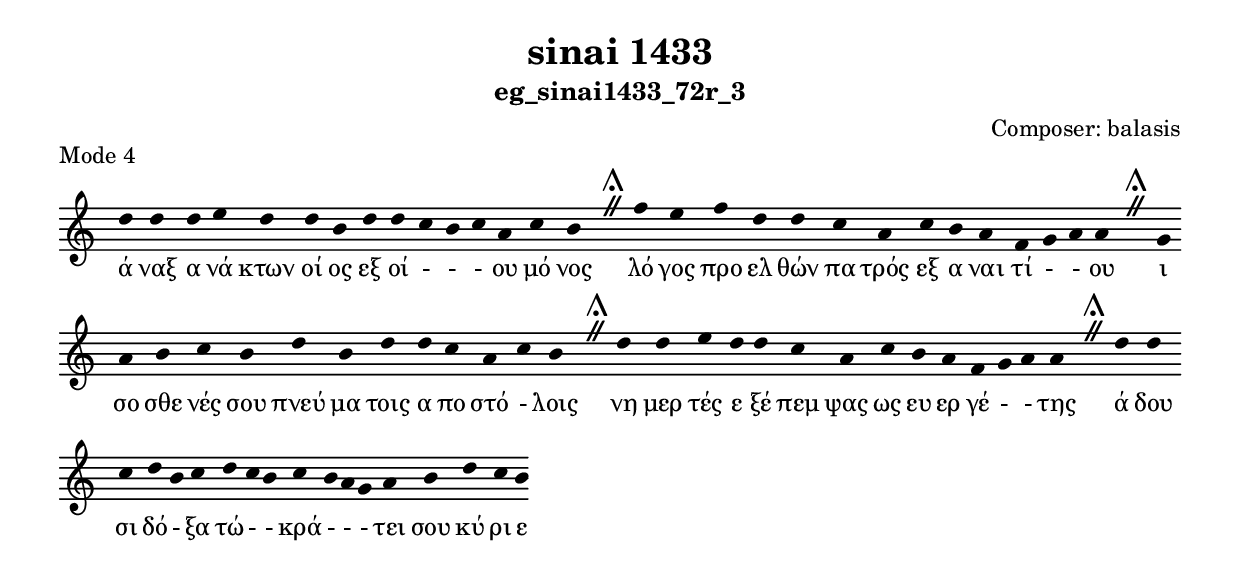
\include "gregorian.ly"

	\header {
 	  title = "sinai 1433"
	  subtitle = "eg_sinai1433_72r_3"
	  composer = "Composer: balasis"
	  piece = "Mode 4"
	}

	chant = {
	  d''4 d''4 d''4 e''4 d''4 d''4 b'4 d''4 d''4 c''4 b'4 c''4 a'4 c''4 b'4 \divisioMaior
 f''4 e''4 f''4 d''4 d''4 c''4 a'4 c''4 b'4 a'4 f'4 g'4 a'4 a'4 \divisioMaior
 g'4 a'4 b'4 c''4 b'4 d''4 b'4 d''4 d''4 c''4 a'4 c''4 b'4 \divisioMaior
 d''4 d''4 e''4 d''4 d''4 c''4 a'4 c''4 b'4 a'4 f'4 g'4 a'4 a'4 \divisioMaior
 d''4 d''4 c''4 d''4 b'4 c''4 d''4 c''4 b'4 c''4 b'4 a'4 g'4 a'4 b'4 d''4 c''4 b'4\finalis
	}

	verba = \lyricmode {ά ναξ α νά κτων οί ος εξ οί -  -  - ου μό νος 
λό γος προ ελ θών πα τρός εξ α ναι τί -  - ου 
ι σο σθε νές σου πνεύ μα τοις α πο στό - λοις 
νη μερ τές ε ξέ πεμ ψας ως ευ ερ γέ -  - της 
ά δου σι δό - ξα τώ -  - κρά -  -  - τει σου κύ ρι ε 
	}


	\score {
	  \new Staff <<
	  \new Voice = "melody" \chant
	  \new Lyrics = "one" \lyricsto melody \verba
	  >>
	  \layout {
	    \context {
	      \Staff
	      \remove "Time_signature_engraver"
	      \remove "Bar_engraver"
	    }
	    \context {
	      \Voice
	      \remove "Stem_engraver"
	    }
	  }
	}